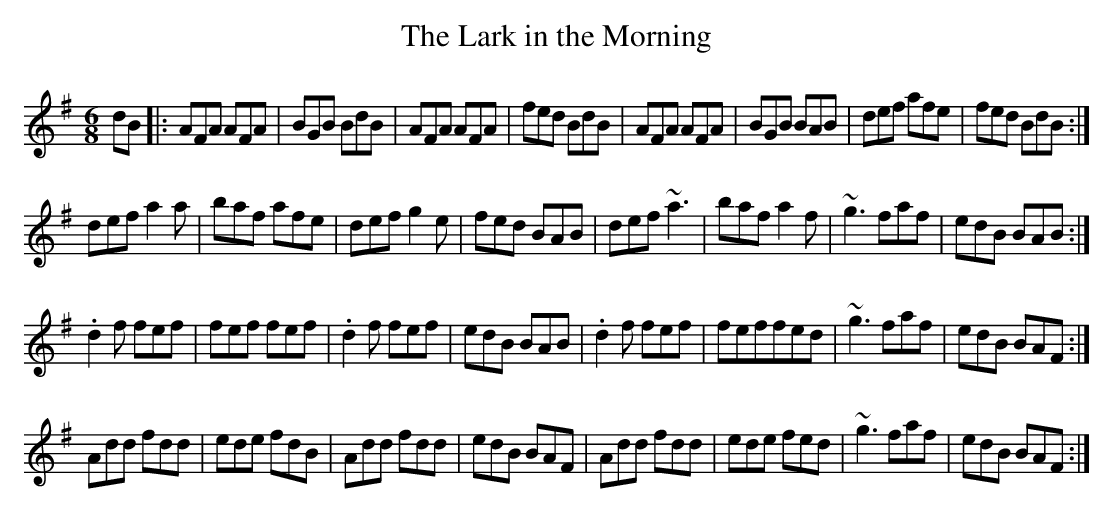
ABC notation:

X:1
T:Lark in the Morning, The
E:5
M:6/8
K:G
dB|:AFA AFA|BGB BdB|AFA AFA|fed BdB|AFA AFA|BGB BAB|def afe|fed BdB:|*
E:6
def a2a|baf afe|def g2e|fed BAB|def ~a3|baf a2f|~g3  faf|edB BAB:|*
.d2 f fef|fef fef|.d2 f fef|edB BAB|.d2 f fef|feffed|~g3 faf|edB BAF:|*
Add fdd|ede fdB|Add fdd|edB BAF|Add fdd|ede fed|~g3 faf|edB BAF:|**
